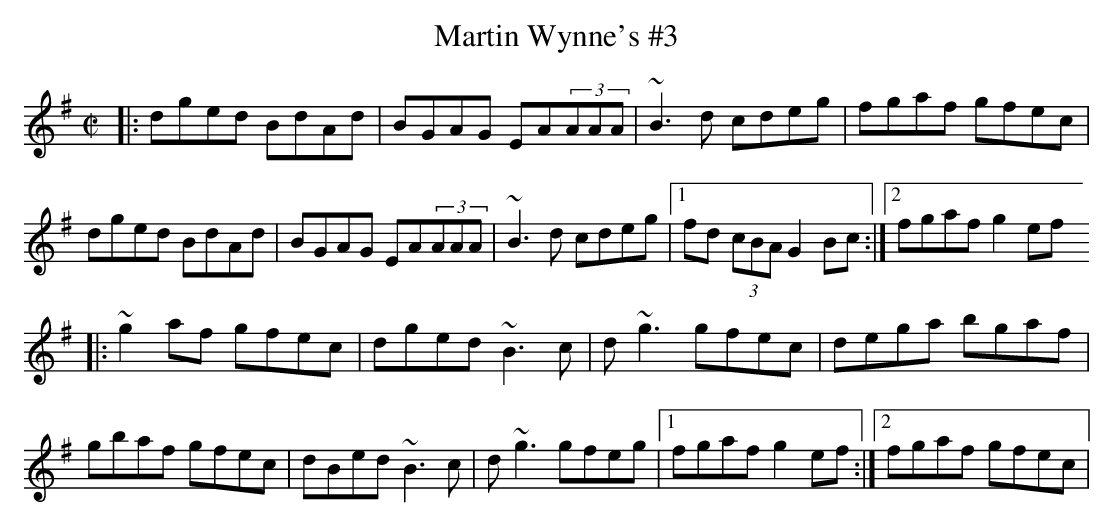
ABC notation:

X:1
T:Martin Wynne's #3
M:C|
K:G
|: dged BdAd | BGAG EA(3AAA | ~B3d cdeg | fgaf gfec |
dged BdAd | BGAG EA(3AAA | ~B3d cdeg |1 fd (3cBA G2Bc :|2 fgaf g2ef
|: ~g2af gfec | dged ~B3c | d~g3 gfec | dega bgaf |
gbaf gfec | dBed ~B3c | d~g3 gfeg |1 fgaf g2ef :|2 fgaf gfec |
